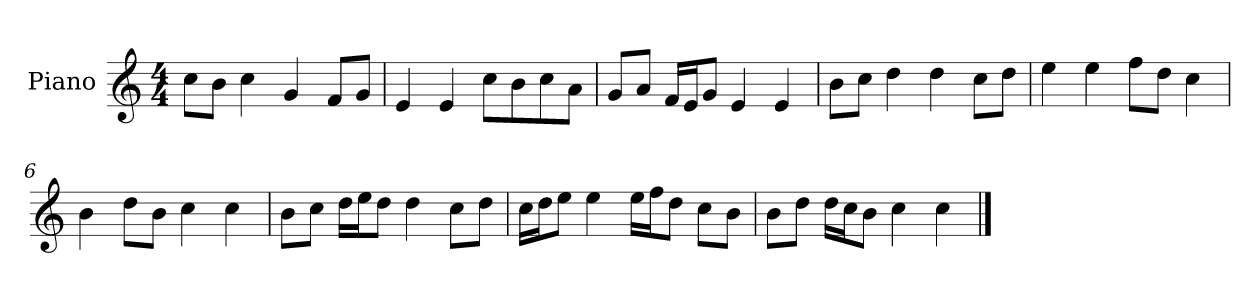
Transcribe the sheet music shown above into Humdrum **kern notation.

**kern
*part1
*staff1
*I"Piano
*I'P-no
*clefG2
*k[]
*M4/4
*MM90
=1
8cc\L
8b\J
4cc\
4g/
8f/L
8g/J
=2
4e/
4e/
8cc\L
8b\
8cc\
8a\J
=3
8g/L
8a/J
16f/LL
16e/J
8g/J
4e/
4e/
=4
8b\L
8cc\J
4dd\
4dd\
8cc\L
8dd\J
=5
4ee\
4ee\
8ff\L
8dd\J
4cc\
=6
4b\
8dd\L
8b\J
4cc\
4cc\
!!LO:LB:g=z
=7
8b\L
8cc\J
16dd\LL
16ee\J
8dd\J
4dd\
8cc\L
8dd\J
=8
16cc\LL
16dd\J
8ee\J
4ee\
16ee\LL
16ff\J
8dd\J
8cc\L
8b\J
=9
8b\L
8dd\J
16dd\LL
16cc\J
8b\J
4cc\
4cc\
==
*-
